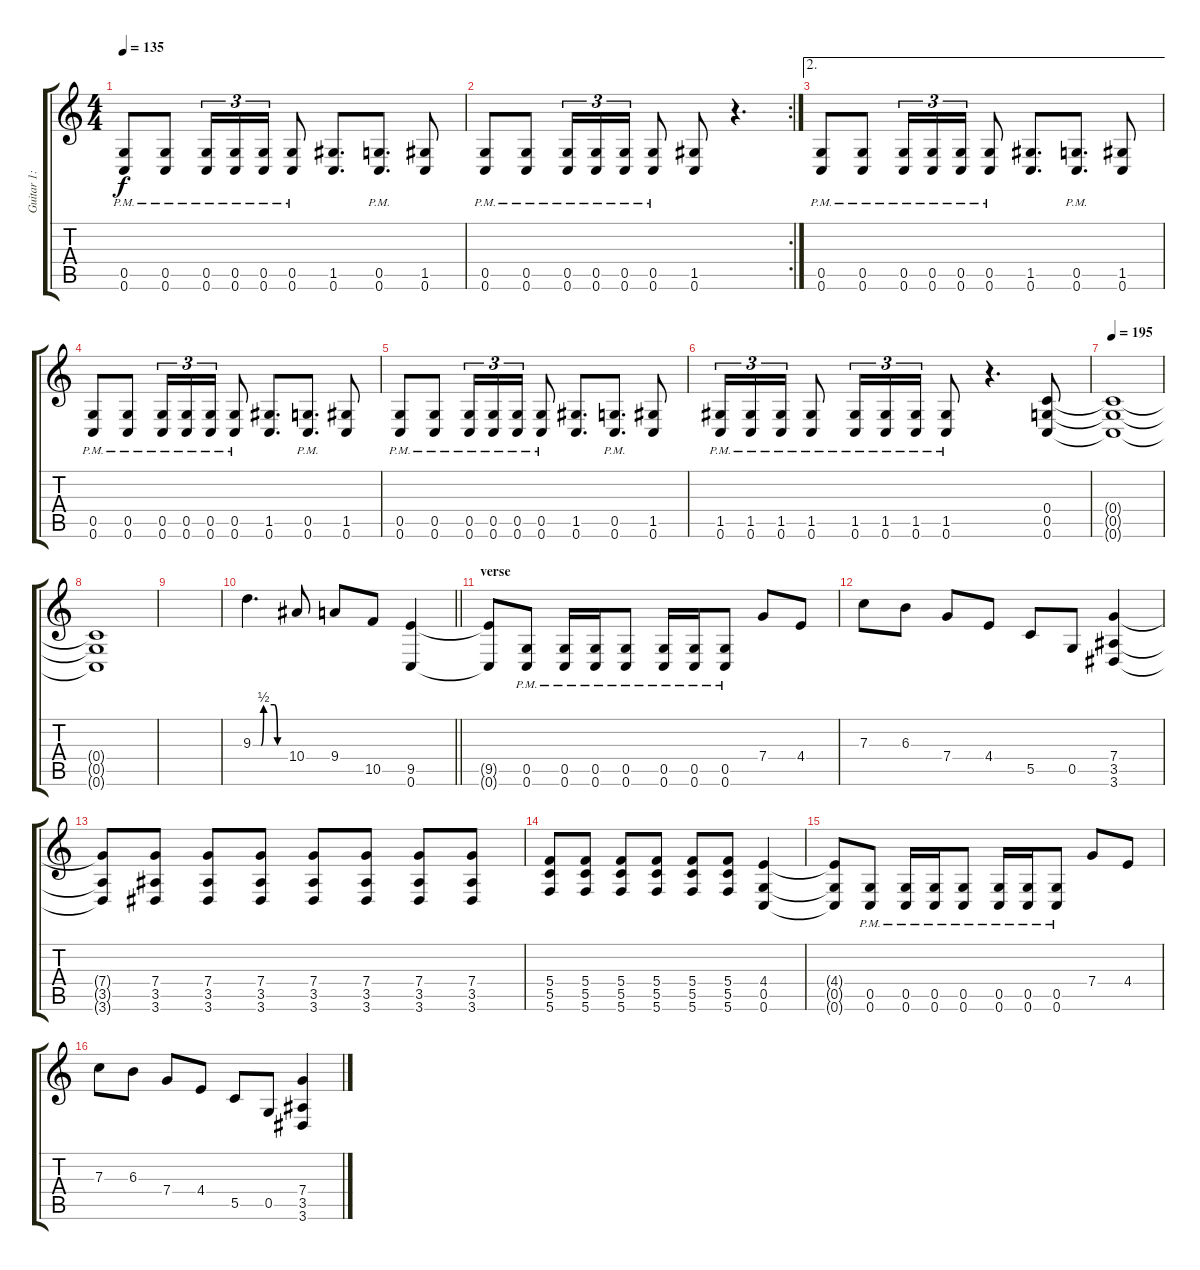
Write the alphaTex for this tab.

\track ("Guitar 1: Johan" "Guitar 1: ") {instrument overdrivenguitar}
\staff {score tabs}
\tuning (D4 A3 F3 C3 G2 C2) {hide}
\ts (4 4)
\tempo 135
\clef g2
\ks c
(0.5{pm} 0.6).8{dy f} (0.5{pm} 0.6).8 (0.5{pm} 0.6).16{tu (3 2)} (0.5{pm} 0.6).16{tu (3 2)} (0.5{pm} 0.6).16{tu (3 2)} (0.5{pm} 0.6).8 (1.5 0.6).8{d} (0.5{pm} 0.6).8{d} (1.5 0.6).8 |
\rc 2
(0.5{pm} 0.6).8 (0.5{pm} 0.6).8 (0.5{pm} 0.6).16{tu (3 2)} (0.5{pm} 0.6).16{tu (3 2)} (0.5{pm} 0.6).16{tu (3 2)} (0.5{pm} 0.6).8 (1.5 0.6).8 r.4{d} |
\ae 2
(0.5{pm} 0.6).8 (0.5{pm} 0.6).8 (0.5{pm} 0.6).16{tu (3 2)} (0.5{pm} 0.6).16{tu (3 2)} (0.5{pm} 0.6).16{tu (3 2)} (0.5{pm} 0.6).8 (1.5 0.6).8{d} (0.5{pm} 0.6).8{d} (1.5 0.6).8 |
(0.5{pm} 0.6).8 (0.5{pm} 0.6).8 (0.5{pm} 0.6).16{tu (3 2)} (0.5{pm} 0.6).16{tu (3 2)} (0.5{pm} 0.6).16{tu (3 2)} (0.5{pm} 0.6).8 (1.5 0.6).8{d} (0.5{pm} 0.6).8{d} (1.5 0.6).8 |
(0.5{pm} 0.6).8 (0.5{pm} 0.6).8 (0.5{pm} 0.6).16{tu (3 2)} (0.5{pm} 0.6).16{tu (3 2)} (0.5{pm} 0.6).16{tu (3 2)} (0.5{pm} 0.6).8 (1.5 0.6).8{d} (0.5{pm} 0.6).8{d} (1.5 0.6).8 |
(1.5{pm} 0.6).16{tu (3 2)} (1.5{pm} 0.6).16{tu (3 2)} (1.5{pm} 0.6).16{tu (3 2)} (1.5{pm} 0.6).8 (1.5{pm} 0.6).16{tu (3 2)} (1.5{pm} 0.6).16{tu (3 2)} (1.5{pm} 0.6).16{tu (3 2)} (1.5{pm} 0.6).8 r.4{d} (0.4 0.5 0.6).8 |
\tempo 195
(0.4{t} 0.5{t} 0.6{t}).1 |
(0.4{t} 0.5{t} 0.6{t}).1 |
|
\barLineRight lightlight
9.3{be (custom 0 0 15 0 20 2 40 2 46 0 60 0)}.4{d} 10.4.8 9.4.8 10.5.8 (9.5 0.6).4 |
\section ("" "verse")
(9.5{t} 0.6{t}).8 (0.5{pm} 0.6).8 (0.5{pm} 0.6).16 (0.5{pm} 0.6).16 (0.5{pm} 0.6).8 (0.5{pm} 0.6).16 (0.5{pm} 0.6).16 (0.5{pm} 0.6).8 7.4.8 4.4.8 |
7.3.8 6.3.8 7.4.8 4.4.8 5.5.8 0.5.8 (7.4 3.5 3.6).4 |
(7.4{t} 3.5{t} 3.6{t}).8 (7.4 3.5 3.6).8 (7.4 3.5 3.6).8 (7.4 3.5 3.6).8 (7.4 3.5 3.6).8 (7.4 3.5 3.6).8 (7.4 3.5 3.6).8 (7.4 3.5 3.6).8 |
(5.4 5.5 5.6).8 (5.4 5.5 5.6).8 (5.4 5.5 5.6).8 (5.4 5.5 5.6).8 (5.4 5.5 5.6).8 (5.4 5.5 5.6).8 (4.4 0.5 0.6).4 |
(4.4{t} 0.5{t} 0.6{t}).8 (0.5{pm} 0.6).8 (0.5{pm} 0.6).16 (0.5{pm} 0.6).16 (0.5{pm} 0.6).8 (0.5{pm} 0.6).16 (0.5{pm} 0.6).16 (0.5{pm} 0.6).8 7.4.8 4.4.8 |
7.3.8 6.3.8 7.4.8 4.4.8 5.5.8 0.5.8 (7.4 3.5 3.6).4
